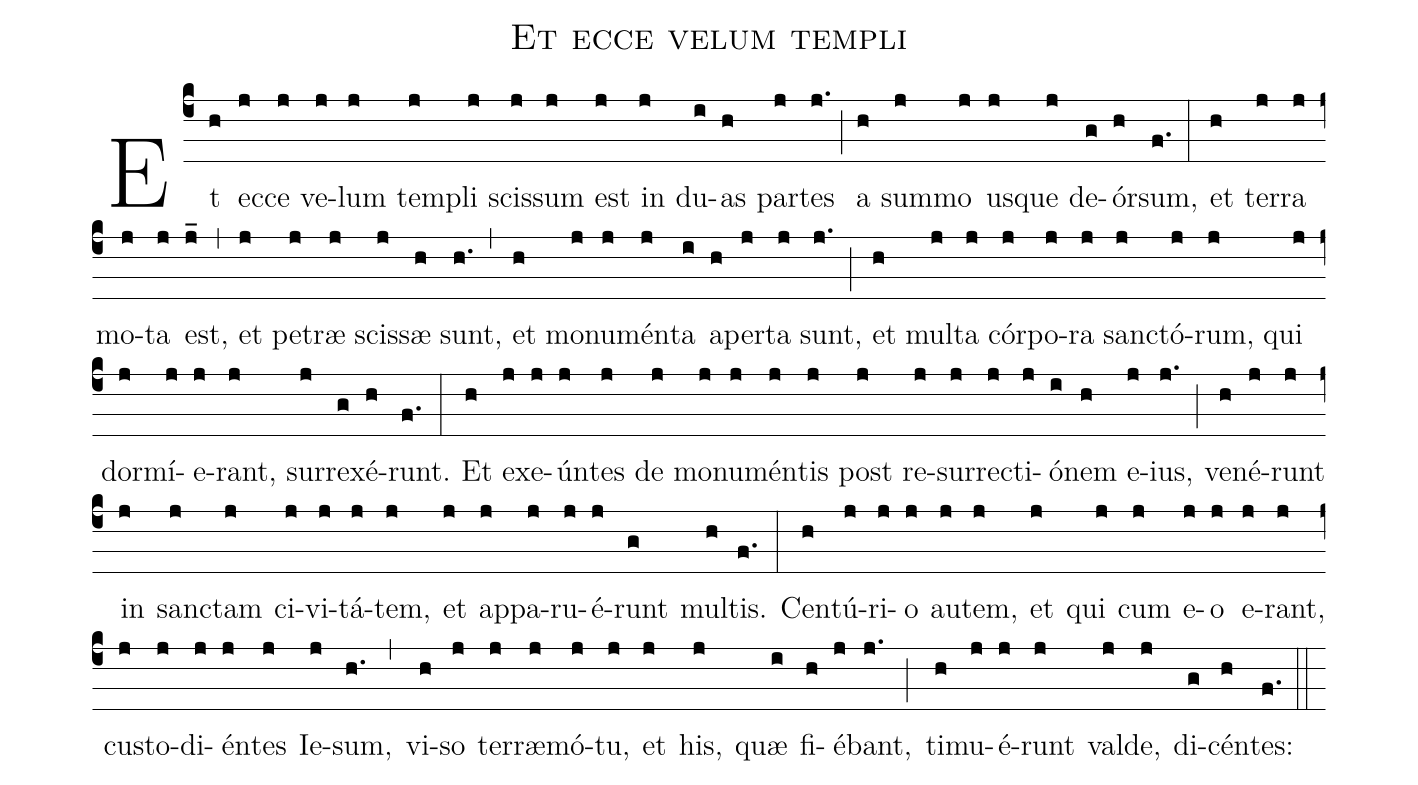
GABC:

name: Et ecce velum templi;
%%
(c4)

Et(h) ec(j)ce(j) ve(j)lum(j) tem(j)pli(j) scis(j)sum(j) est(j) in(j) du(i)as(h) par(j)tes(j.) (;)
a(h) sum(j)mo(j) us(j)que(j) de(g)ór(h)sum,(f.) (:)
et(h) ter(j)ra(j) mo(j)ta(j) est,(j_) (,)
et(j) pe(j)træ(j) scis(j)sæ(h) sunt,(h.) (,)
et(h) mo(j)nu(j)mén(j)ta(i) a(h)per(j)ta(j) sunt,(j.) (;)
et(h) mul(j)ta(j) cór(j)po(j)ra(j) sanc(j)tó(j)rum,(j) qui(j) dor(j)mí(j)e(j)rant,(j) sur(j)re(g)xé(h)runt.(f.) (:)
Et(h) ex(j)e(j)ún(j)tes(j) de(j) mo(j)nu(j)mén(j)tis(j) post(j) re(j)sur(j)rec(j)ti(j)ó(i)nem(h) e(j)ius,(j.) (;)
ve(h)né(j)runt(j) in(j) sanc(j)tam(j) ci(j)vi(j)tá(j)tem,(j) et(j) ap(j)pa(j)ru(j)é(j)runt(g) mul(h)tis.(f.) (:)
Cen(h)tú(j)ri(j)o(j) au(j)tem,(j) et(j) qui(j) cum(j) e(j)o(j) e(j)rant,(j) cus(j)to(j)di(j)én(j)tes(j) Ie(j)sum,(h.) (,)
vi(h)so(j) ter(j)ræ(j)mó(j)tu,(j) et(j) his,(j) quæ(i) fi(h)é(j)bant,(j.) (;)
ti(h)mu(j)é(j)runt(j) val(j)de,(j) di(g)cén(h)tes:(f.) (::)
